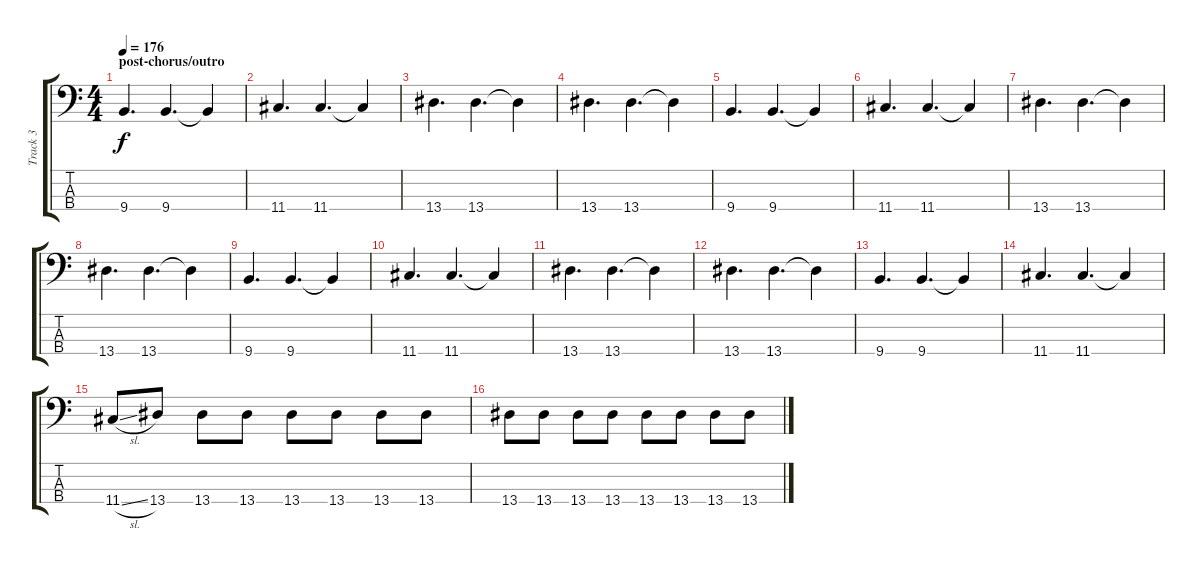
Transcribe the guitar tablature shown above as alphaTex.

\track ("Track 3" "Track 3") {instrument electricbasspick}
\staff {score tabs}
\tuning (G2 D2 A1 D1) {hide}
\ts (4 4)
\section ("" "post-chorus/outro")
\tempo 176
\clef f4
\ks c
9.4.4{d dy f} 9.4.4{d} 9.4{t}.4 |
11.4.4{d} 11.4.4{d} 11.4{t}.4 |
13.4.4{d} 13.4.4{d} 13.4{t}.4 |
13.4.4{d} 13.4.4{d} 13.4{t}.4 |
9.4.4{d} 9.4.4{d} 9.4{t}.4 |
11.4.4{d} 11.4.4{d} 11.4{t}.4 |
13.4.4{d} 13.4.4{d} 13.4{t}.4 |
13.4.4{d} 13.4.4{d} 13.4{t}.4 |
9.4.4{d} 9.4.4{d} 9.4{t}.4 |
11.4.4{d} 11.4.4{d} 11.4{t}.4 |
13.4.4{d} 13.4.4{d} 13.4{t}.4 |
13.4.4{d} 13.4.4{d} 13.4{t}.4 |
9.4.4{d} 9.4.4{d} 9.4{t}.4 |
11.4.4{d} 11.4.4{d} 11.4{t}.4 |
11.4{sl}.8 13.4.8 13.4.8 13.4.8 13.4.8 13.4.8 13.4.8 13.4.8 |
13.4.8 13.4.8 13.4.8 13.4.8 13.4.8 13.4.8 13.4.8 13.4.8
